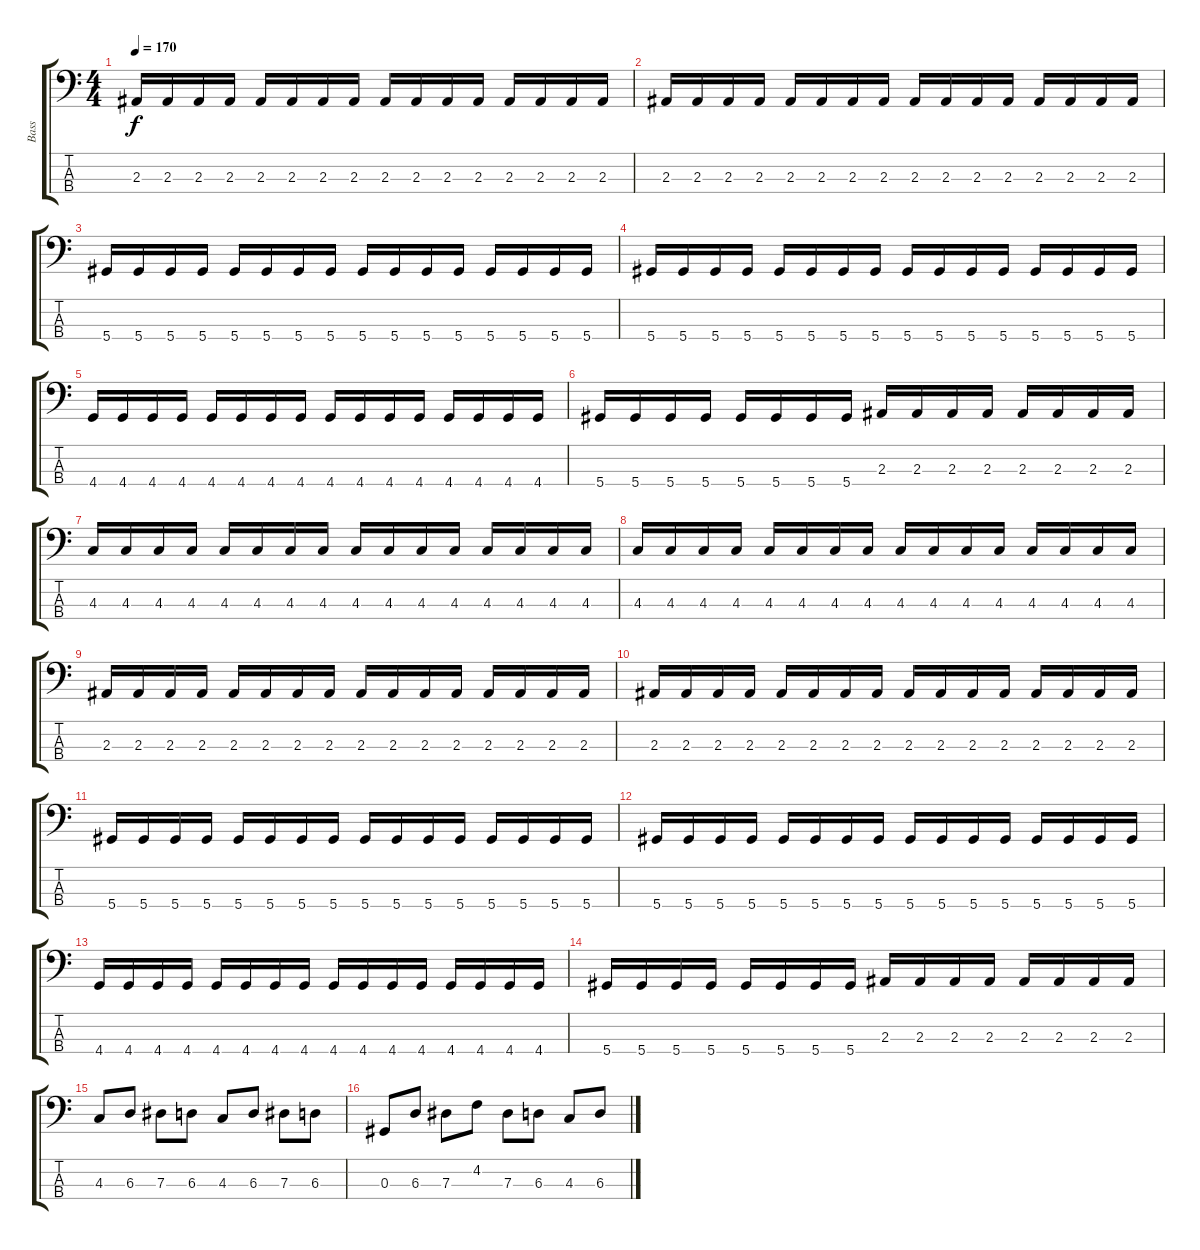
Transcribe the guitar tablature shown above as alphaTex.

\track ("Bass" "Bass") {instrument electricbassfinger}
\staff {score tabs}
\tuning (Gb2 Db2 Ab1 Eb1) {hide}
\ts (4 4)
\tempo 170
\clef f4
\ks c
2.3.16{dy f} 2.3.16 2.3.16 2.3.16 2.3.16 2.3.16 2.3.16 2.3.16 2.3.16 2.3.16 2.3.16 2.3.16 2.3.16 2.3.16 2.3.16 2.3.16 |
2.3.16 2.3.16 2.3.16 2.3.16 2.3.16 2.3.16 2.3.16 2.3.16 2.3.16 2.3.16 2.3.16 2.3.16 2.3.16 2.3.16 2.3.16 2.3.16 |
5.4.16 5.4.16 5.4.16 5.4.16 5.4.16 5.4.16 5.4.16 5.4.16 5.4.16 5.4.16 5.4.16 5.4.16 5.4.16 5.4.16 5.4.16 5.4.16 |
5.4.16 5.4.16 5.4.16 5.4.16 5.4.16 5.4.16 5.4.16 5.4.16 5.4.16 5.4.16 5.4.16 5.4.16 5.4.16 5.4.16 5.4.16 5.4.16 |
4.4.16 4.4.16 4.4.16 4.4.16 4.4.16 4.4.16 4.4.16 4.4.16 4.4.16 4.4.16 4.4.16 4.4.16 4.4.16 4.4.16 4.4.16 4.4.16 |
5.4.16 5.4.16 5.4.16 5.4.16 5.4.16 5.4.16 5.4.16 5.4.16 2.3.16 2.3.16 2.3.16 2.3.16 2.3.16 2.3.16 2.3.16 2.3.16 |
4.3.16 4.3.16 4.3.16 4.3.16 4.3.16 4.3.16 4.3.16 4.3.16 4.3.16 4.3.16 4.3.16 4.3.16 4.3.16 4.3.16 4.3.16 4.3.16 |
4.3.16 4.3.16 4.3.16 4.3.16 4.3.16 4.3.16 4.3.16 4.3.16 4.3.16 4.3.16 4.3.16 4.3.16 4.3.16 4.3.16 4.3.16 4.3.16 |
2.3.16 2.3.16 2.3.16 2.3.16 2.3.16 2.3.16 2.3.16 2.3.16 2.3.16 2.3.16 2.3.16 2.3.16 2.3.16 2.3.16 2.3.16 2.3.16 |
2.3.16 2.3.16 2.3.16 2.3.16 2.3.16 2.3.16 2.3.16 2.3.16 2.3.16 2.3.16 2.3.16 2.3.16 2.3.16 2.3.16 2.3.16 2.3.16 |
5.4.16 5.4.16 5.4.16 5.4.16 5.4.16 5.4.16 5.4.16 5.4.16 5.4.16 5.4.16 5.4.16 5.4.16 5.4.16 5.4.16 5.4.16 5.4.16 |
5.4.16 5.4.16 5.4.16 5.4.16 5.4.16 5.4.16 5.4.16 5.4.16 5.4.16 5.4.16 5.4.16 5.4.16 5.4.16 5.4.16 5.4.16 5.4.16 |
4.4.16 4.4.16 4.4.16 4.4.16 4.4.16 4.4.16 4.4.16 4.4.16 4.4.16 4.4.16 4.4.16 4.4.16 4.4.16 4.4.16 4.4.16 4.4.16 |
5.4.16 5.4.16 5.4.16 5.4.16 5.4.16 5.4.16 5.4.16 5.4.16 2.3.16 2.3.16 2.3.16 2.3.16 2.3.16 2.3.16 2.3.16 2.3.16 |
4.3.8 6.3.8 7.3.8 6.3.8 4.3.8 6.3.8 7.3.8 6.3.8 |
0.3.8 6.3.8 7.3.8 4.2.8 7.3.8 6.3.8 4.3.8 6.3.8
